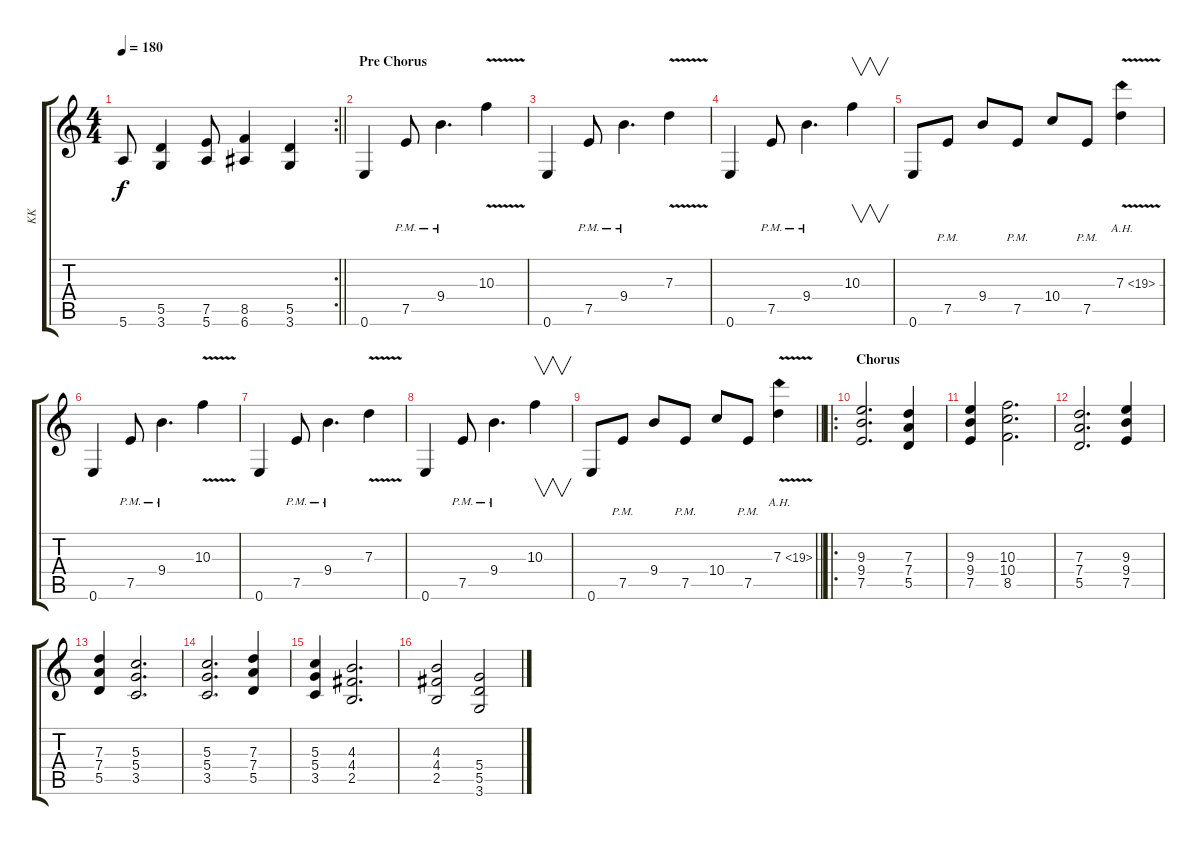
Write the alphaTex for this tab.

\track ("KK" "KK") {instrument overdrivenguitar}
\staff {score tabs}
\tuning (E4 B3 G3 D3 A2 E2) {hide}
\rc 2
\ts (4 4)
\tempo 180
\clef g2
\barLineRight lightlight
\ks c
5.6{t}.8{dy f} (5.5 3.6).4 (7.5 5.6).8 (8.5 6.6).4 (5.5 3.6).4 |
\section ("" "Pre Chorus")
0.6.4 7.5{pm}.8 9.4{pm}.4{d} 10.3{v}.4 |
0.6.4 7.5{pm}.8 9.4{pm}.4{d} 7.3{v}.4 |
0.6.4 7.5{pm}.8 9.4{pm}.4{d} 10.3.4{v} |
0.6.8 7.5{pm}.8 9.4.8 7.5{pm}.8 10.4.8 7.5{pm}.8 7.3{ah 12 v}.4 |
0.6.4 7.5{pm}.8 9.4{pm}.4{d} 10.3{v}.4 |
0.6.4 7.5{pm}.8 9.4{pm}.4{d} 7.3{v}.4 |
0.6.4 7.5{pm}.8 9.4{pm}.4{d} 10.3.4{v} |
\barLineRight lightlight
0.6.8 7.5{pm}.8 9.4.8 7.5{pm}.8 10.4.8 7.5{pm}.8 7.3{ah 12 v}.4 |
\ro
\section ("" "Chorus")
(9.3 9.4 7.5).2{d} (7.3 7.4 5.5).4 |
(9.3 9.4 7.5).4 (10.3 10.4 8.5).2{d} |
(7.3 7.4 5.5).2{d} (9.3 9.4 7.5).4 |
(7.3 7.4 5.5).4 (5.3 5.4 3.5).2{d} |
(5.3 5.4 3.5).2{d} (7.3 7.4 5.5).4 |
(5.3 5.4 3.5).4 (4.3 4.4 2.5).2{d} |
(4.3 4.4 2.5).2 (5.4 5.5 3.6).2
